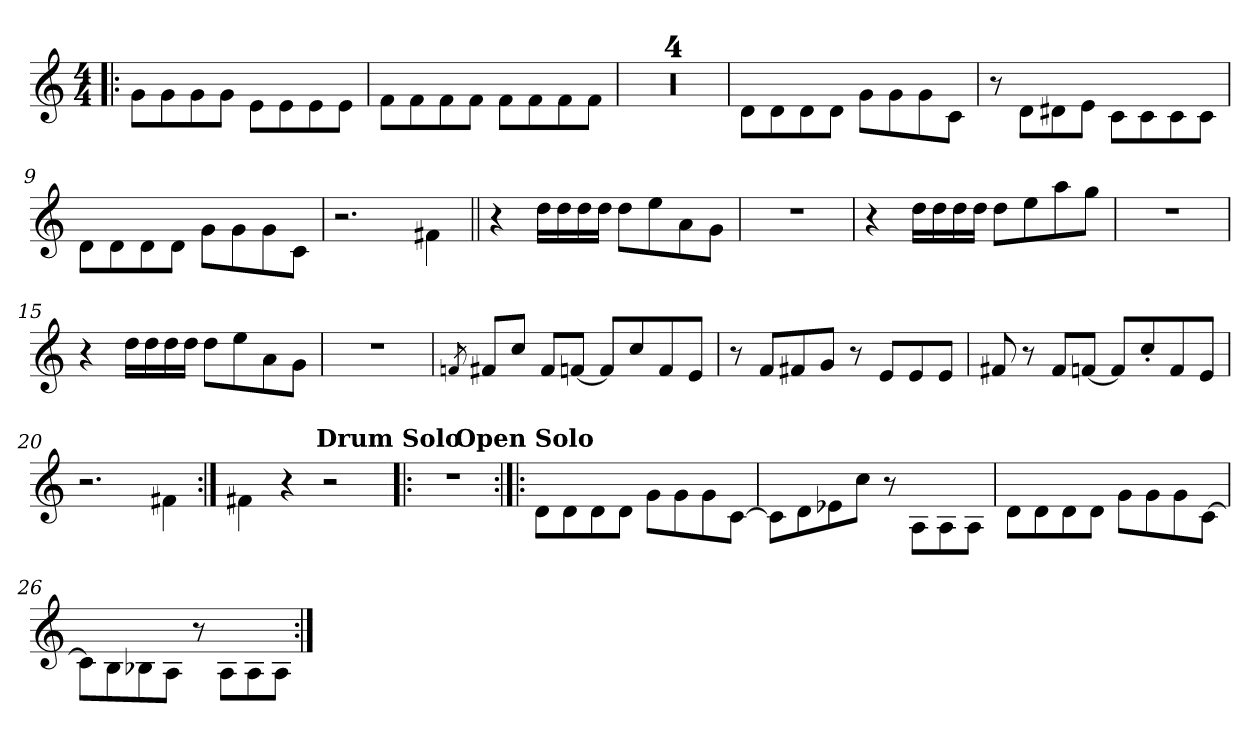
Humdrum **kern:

**kern
*part1
*staff1
*clefG2
*k[]
*C:
*M4/4
=1!|:
8g\L
8g\
8g\
8g\J
8e\L
8e\
8e\
8e\J
=2
8f\L
8f\
8f\
8f\J
8f\L
8f\
8f\
8f\J
=3
1r
=4
1r
=5
1r
=6
1r
!!LO:LB:g=z
=7
8d\L
8d\
8d\
8d\J
8g\L
8g\
8g\
8c\J
=8
8r
8d\L
8d#X\
8e\J
8c\L
8c\
8c\
8c\J
=9
8d\L
8d\
8d\
8d\J
8g\L
8g\
8g\
8c\J
!!LO:LB:g=z
=10
2.r
4f#X\
=11||
4r
16dd\LL
16dd\
16dd\
16dd\JJ
8dd\L
8ee\
8a\
8g\J
=12
1r
=13
4r
16dd\LL
16dd\
16dd\
16dd\JJ
8dd\L
8ee\
8aa\
8gg\J
=14
1r
!!LO:LB:g=z
=15
4r
16dd\LL
16dd\
16dd\
16dd\JJ
8dd\L
8ee\
8a\
8g\J
=16
1r
=17
8qfn/
8f#X/L
8cc/J
8f#/L
[8fn/J
8f/L]
8cc/
8f/
8e/J
=18
8r
8f/L
8f#X/
8g/J
8r
8e/L
8e/
8e/J
!!LO:LB:g=z
=19
8f#X/
8r
8f#/L
[8fn/J
8f/L]
8cc'</
8f/
8e/J
=20
2.r
4f#X\
=21:|!
4f#X\
4r
2r
!!LO:LB:g=z
!!LO:REH:place=s1:a:enc=none:fs=15:t=Drum Solo
=22!|:
1r
!!LO:LB:g=z
!!LO:REH:place=s1:b:enc=none:fs=15:t=Open Solo
=23:|!|:
8d\L
8d\
8d\
8d\J
8g\L
8g\
8g\
[8c\J
=24
8c\L]
8d\
8e-X\
8cc\J
8r
8A\L
8A\
8A\J
!!LO:LB:g=z
=25
8d\L
8d\
8d\
8d\J
8g\L
8g\
8g\
[8c\J
=26
8c\L]
8B\
8B-X\
8A\J
8r
8A\L
8A\
8A\J
=:|!
*-
